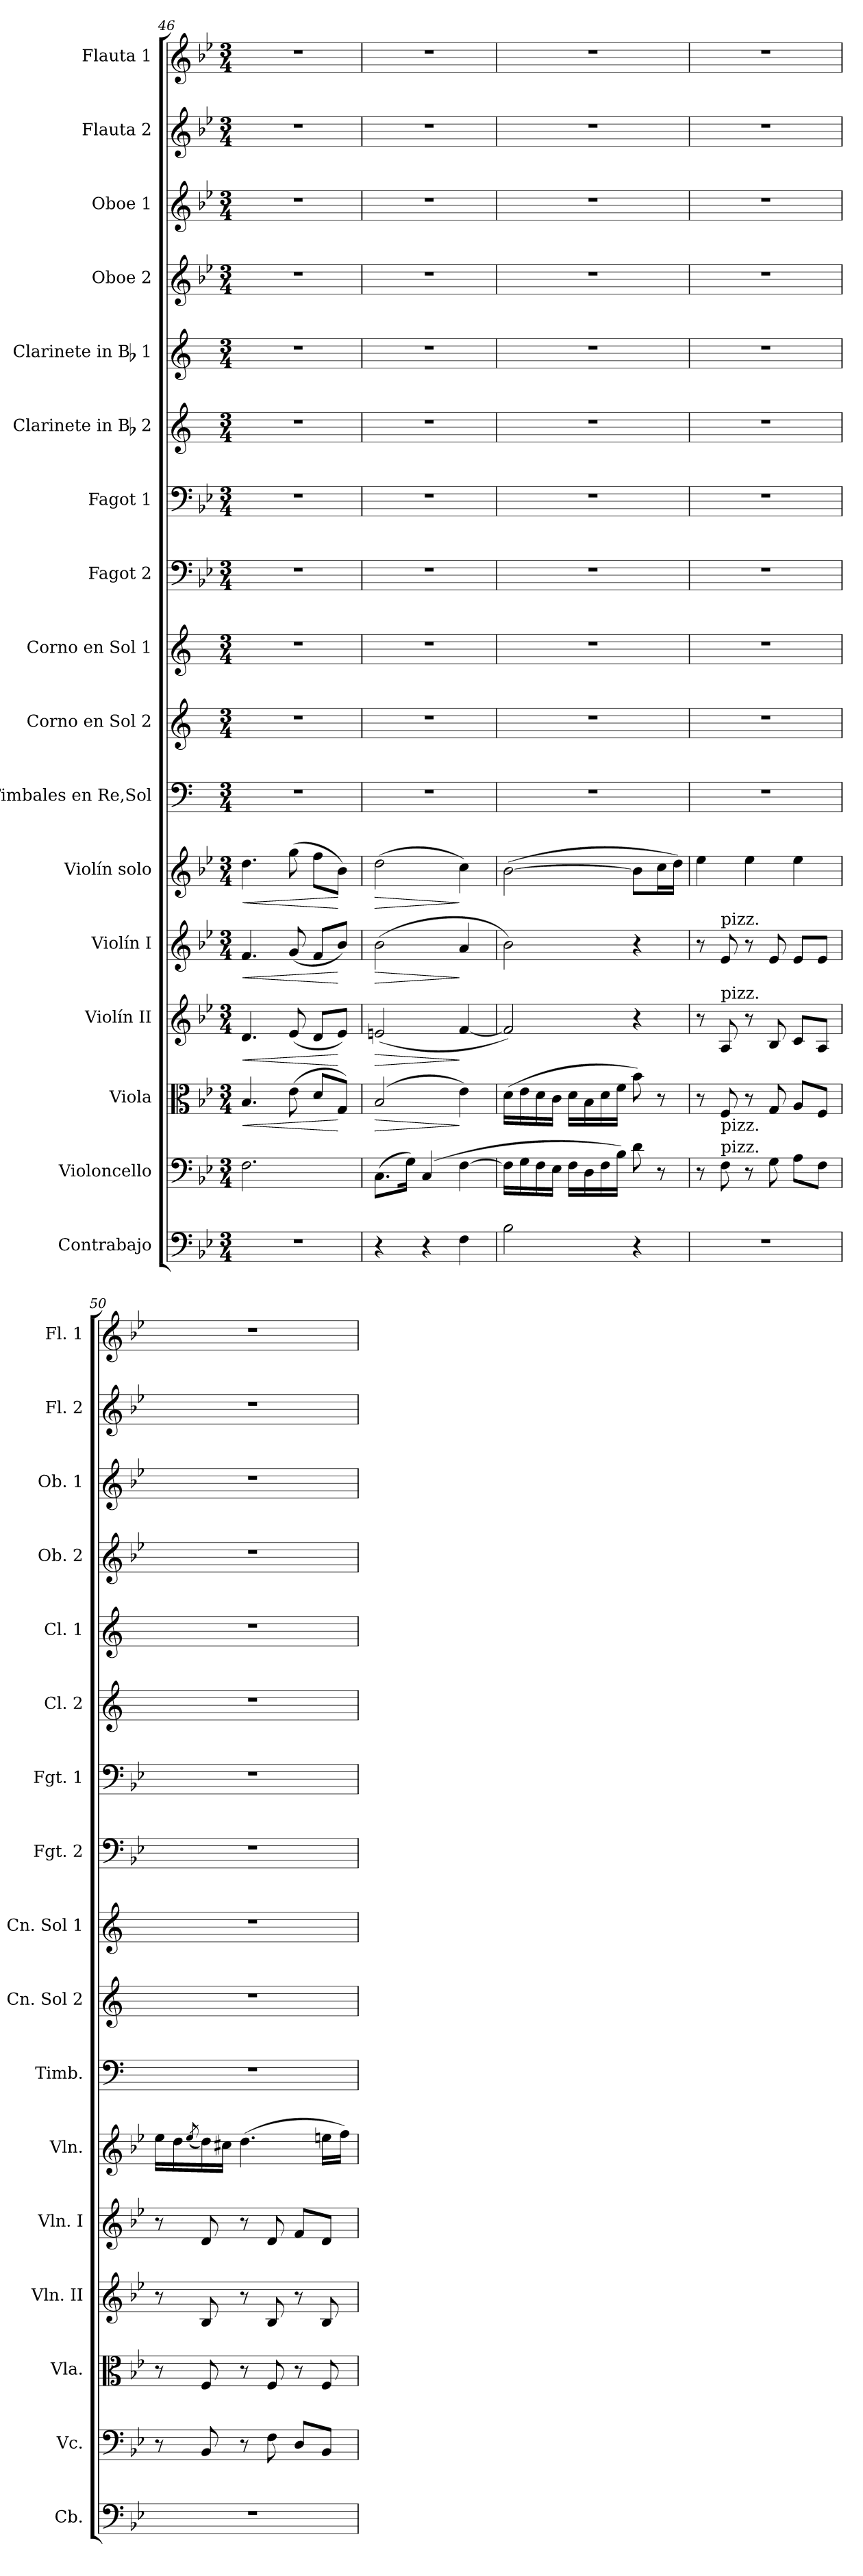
**kern	**kern	**kern	**dynam	**kern	**dynam	**kern	**dynam	**kern	**dynam	**kern	**kern	**kern	**kern	**kern	**kern	**kern	**kern	**kern	**kern	**kern
*part17	*part16	*part15	*part15	*part14	*part14	*part13	*part13	*part12	*part12	*part11	*part10	*part9	*part8	*part7	*part6	*part5	*part4	*part3	*part2	*part1
*staff17	*staff16	*staff15	*staff15	*staff14	*staff14	*staff13	*staff13	*staff12	*staff12	*staff11	*staff10	*staff9	*staff8	*staff7	*staff6	*staff5	*staff4	*staff3	*staff2	*staff1
*I"Contrabajo	*I"Violoncello	*I"Viola	*	*I"Violín II	*	*I"Violín I	*	*I"Violín solo	*	*I"Timbales en Re,Sol	*I"Corno en Sol 2	*I"Corno en Sol 1	*I"Fagot 2	*I"Fagot 1	*I"Clarinete in Bb 2	*I"Clarinete in Bb 1	*I"Oboe 2	*I"Oboe 1	*I"Flauta 2	*I"Flauta 1
*I'Cb.	*I'Vc.	*I'Vla.	*	*I'Vln. II	*	*I'Vln. I	*	*I'Vln.	*	*I'Timb.	*I'Cn. Sol 2	*I'Cn. Sol 1	*I'Fgt. 2	*I'Fgt. 1	*I'Cl. 2	*I'Cl. 1	*I'Ob. 2	*I'Ob. 1	*I'Fl. 2	*I'Fl. 1
*clefF4	*clefF4	*clefC3	*	*clefG2	*	*clefG2	*	*clefG2	*	*clefF4	*clefG2	*clefG2	*clefF4	*clefF4	*clefG2	*clefG2	*clefG2	*clefG2	*clefG2	*clefG2
*ITrd7c12	*	*	*	*	*	*	*	*	*	*	*ITrd3c5	*ITrd3c5	*	*	*ITrd1c2	*ITrd1c2	*	*	*	*
*k[b-e-]	*k[b-e-]	*k[b-e-]	*	*k[b-e-]	*	*k[b-e-]	*	*k[b-e-]	*	*k[]	*k[f#]	*k[f#]	*k[b-e-]	*k[b-e-]	*k[b-e-]	*k[b-e-]	*k[b-e-]	*k[b-e-]	*k[b-e-]	*k[b-e-]
*g:	*g:	*g:	*	*g:	*	*g:	*	*g:	*	*a:	*e:	*e:	*g:	*g:	*g:	*g:	*g:	*g:	*g:	*g:
*M3/4	*M3/4	*M3/4	*	*M3/4	*	*M3/4	*	*M3/4	*	*M3/4	*M3/4	*M3/4	*M3/4	*M3/4	*M3/4	*M3/4	*M3/4	*M3/4	*M3/4	*M3/4
=46	=46	=46	=46	=46	=46	=46	=46	=46	=46	=46	=46	=46	=46	=46	=46	=46	=46	=46	=46	=46
!LO:N:vis=1	!	!	!LO:HP:b	!	!LO:HP:b	!	!LO:HP:b	!	!LO:HP:b	!LO:N:vis=1	!LO:N:vis=1	!LO:N:vis=1	!LO:N:vis=1	!LO:N:vis=1	!LO:N:vis=1	!LO:N:vis=1	!LO:N:vis=1	!LO:N:vis=1	!LO:N:vis=1	!LO:N:vis=1
2.r	2.Fi\	4.B-i/	<	4.di/	<	4.fi/	<	4.ddi\	<	2.r	2.r	2.r	2.r	2.r	2.r	2.r	2.r	2.r	2.r	2.r
.	.	(8e-i\	.	(8e-i/	.	(8gi/	.	(8ggi\	.	.	.	.	.	.	.	.	.	.	.	.
.	.	8di/L	.	8di/L	.	8fi/L	.	8ffi\L	.	.	.	.	.	.	.	.	.	.	.	.
.	.	8Gi/J)	[	8e-i/J)	[	8b-i/J)	[	8b-i\J)	[	.	.	.	.	.	.	.	.	.	.	.
=47	=47	=47	=47	=47	=47	=47	=47	=47	=47	=47	=47	=47	=47	=47	=47	=47	=47	=47	=47	=47
!	!	!	!LO:HP:b	!	!LO:HP:b	!	!LO:HP:b	!	!LO:HP:b	!LO:N:vis=1	!LO:N:vis=1	!LO:N:vis=1	!LO:N:vis=1	!LO:N:vis=1	!LO:N:vis=1	!LO:N:vis=1	!LO:N:vis=1	!LO:N:vis=1	!LO:N:vis=1	!LO:N:vis=1
4r	(8.Ci\L	(2B-i/	>	(2eni/	>	(2b-i\	>	(2ddi\	>	2.r	2.r	2.r	2.r	2.r	2.r	2.r	2.r	2.r	2.r	2.r
.	16Gi\Jk)	.	.	.	.	.	.	.	.	.	.	.	.	.	.	.	.	.	.	.
4r	(4Ci/	.	.	.	.	.	.	.	.	.	.	.	.	.	.	.	.	.	.	.
4FFi\	[>4Fi\	4e-i\)	]	[<4fi/	]	4ai/	]	4cci\)	]	.	.	.	.	.	.	.	.	.	.	.
!!LO:PB:g=z
=48	=48	=48	=48	=48	=48	=48	=48	=48	=48	=48	=48	=48	=48	=48	=48	=48	=48	=48	=48	=48
!	!	!	!	!	!	!	!	!	!	!LO:N:vis=1	!LO:N:vis=1	!LO:N:vis=1	!LO:N:vis=1	!LO:N:vis=1	!LO:N:vis=1	!LO:N:vis=1	!LO:N:vis=1	!LO:N:vis=1	!LO:N:vis=1	!LO:N:vis=1
2BB-i\	16Fi\LL]	(16di\LL	.	2fi/])	.	2b-i\)	.	([>2b-i\	.	2.r	2.r	2.r	2.r	2.r	2.r	2.r	2.r	2.r	2.r	2.r
.	16Gi\	16e-i\	.	.	.	.	.	.	.	.	.	.	.	.	.	.	.	.	.	.
.	16Fi\	16di\	.	.	.	.	.	.	.	.	.	.	.	.	.	.	.	.	.	.
.	16E-i\JJ	16ci\JJ	.	.	.	.	.	.	.	.	.	.	.	.	.	.	.	.	.	.
.	16Fi\LL	16di\LL	.	.	.	.	.	.	.	.	.	.	.	.	.	.	.	.	.	.
.	16Di\	16B-i\	.	.	.	.	.	.	.	.	.	.	.	.	.	.	.	.	.	.
.	16Fi\	16di\	.	.	.	.	.	.	.	.	.	.	.	.	.	.	.	.	.	.
.	16B-i\JJ)	16fi\JJ	.	.	.	.	.	.	.	.	.	.	.	.	.	.	.	.	.	.
4r	8di\	8b-i\)	.	4r	.	4r	.	8b-i\L]	.	.	.	.	.	.	.	.	.	.	.	.
.	8r	8r	.	.	.	.	.	16cci\L	.	.	.	.	.	.	.	.	.	.	.	.
.	.	.	.	.	.	.	.	16ddi\JJ)	.	.	.	.	.	.	.	.	.	.	.	.
=49	=49	=49	=49	=49	=49	=49	=49	=49	=49	=49	=49	=49	=49	=49	=49	=49	=49	=49	=49	=49
!LO:N:vis=1	!	!	!	!	!	!	!	!	!	!LO:N:vis=1	!LO:N:vis=1	!LO:N:vis=1	!LO:N:vis=1	!LO:N:vis=1	!LO:N:vis=1	!LO:N:vis=1	!LO:N:vis=1	!LO:N:vis=1	!LO:N:vis=1	!LO:N:vis=1
2.r	8r	8r	.	8r	.	8r	.	4ee-i\	.	2.r	2.r	2.r	2.r	2.r	2.r	2.r	2.r	2.r	2.r	2.r
!	!	!	!	!	!	!LO:TX:a:t=pizz.	!	!	!	!	!	!	!	!	!	!	!	!	!	!
!	!	!	!	!LO:TX:a:t=pizz.	!	!	!	!	!	!	!	!	!	!	!	!	!	!	!	!
!	!	!LO:TX:b:t=pizz.	!	!	!	!	!	!	!	!	!	!	!	!	!	!	!	!	!	!
!	!LO:TX:a:t=pizz.	!	!	!	!	!	!	!	!	!	!	!	!	!	!	!	!	!	!	!
.	8Fi\	8Fi/	.	8Ai/	.	8e-i/	.	.	.	.	.	.	.	.	.	.	.	.	.	.
.	8r	8r	.	8r	.	8r	.	4ee-i\	.	.	.	.	.	.	.	.	.	.	.	.
.	8Gi\	8Gi/	.	8B-i/	.	8e-i/	.	.	.	.	.	.	.	.	.	.	.	.	.	.
.	8Ai\L	8Ai/L	.	8ci/L	.	8e-i/L	.	4ee-i\	.	.	.	.	.	.	.	.	.	.	.	.
.	8Fi\J	8Fi/J	.	8Ai/J	.	8e-i/J	.	.	.	.	.	.	.	.	.	.	.	.	.	.
=50	=50	=50	=50	=50	=50	=50	=50	=50	=50	=50	=50	=50	=50	=50	=50	=50	=50	=50	=50	=50
!LO:N:vis=1	!	!	!	!	!	!	!	!	!	!LO:N:vis=1	!LO:N:vis=1	!LO:N:vis=1	!LO:N:vis=1	!LO:N:vis=1	!LO:N:vis=1	!LO:N:vis=1	!LO:N:vis=1	!LO:N:vis=1	!LO:N:vis=1	!LO:N:vis=1
2.r	8r	8r	.	8r	.	8r	.	16ee-i\LL	.	2.r	2.r	2.r	2.r	2.r	2.r	2.r	2.r	2.r	2.r	2.r
.	.	.	.	.	.	.	.	16ddi\	.	.	.	.	.	.	.	.	.	.	.	.
.	.	.	.	.	.	.	.	(8qee-i/	.	.	.	.	.	.	.	.	.	.	.	.
.	8BB-i/	8Fi/	.	8B-i/	.	8di/	.	16ddi\)	.	.	.	.	.	.	.	.	.	.	.	.
.	.	.	.	.	.	.	.	16cc#Xi\JJ	.	.	.	.	.	.	.	.	.	.	.	.
.	8r	8r	.	8r	.	8r	.	(4.ddi\	.	.	.	.	.	.	.	.	.	.	.	.
.	8Fi\	8Fi/	.	8B-i/	.	8di/	.	.	.	.	.	.	.	.	.	.	.	.	.	.
.	8Di/L	8r	.	8r	.	8fi/L	.	.	.	.	.	.	.	.	.	.	.	.	.	.
.	8BB-i/J	8Fi/	.	8B-i/	.	8di/J	.	16eeni\LL	.	.	.	.	.	.	.	.	.	.	.	.
.	.	.	.	.	.	.	.	16ffi\JJ)	.	.	.	.	.	.	.	.	.	.	.	.
=	=	=	=	=	=	=	=	=	=	=	=	=	=	=	=	=	=	=	=	=
*-	*-	*-	*-	*-	*-	*-	*-	*-	*-	*-	*-	*-	*-	*-	*-	*-	*-	*-	*-	*-
